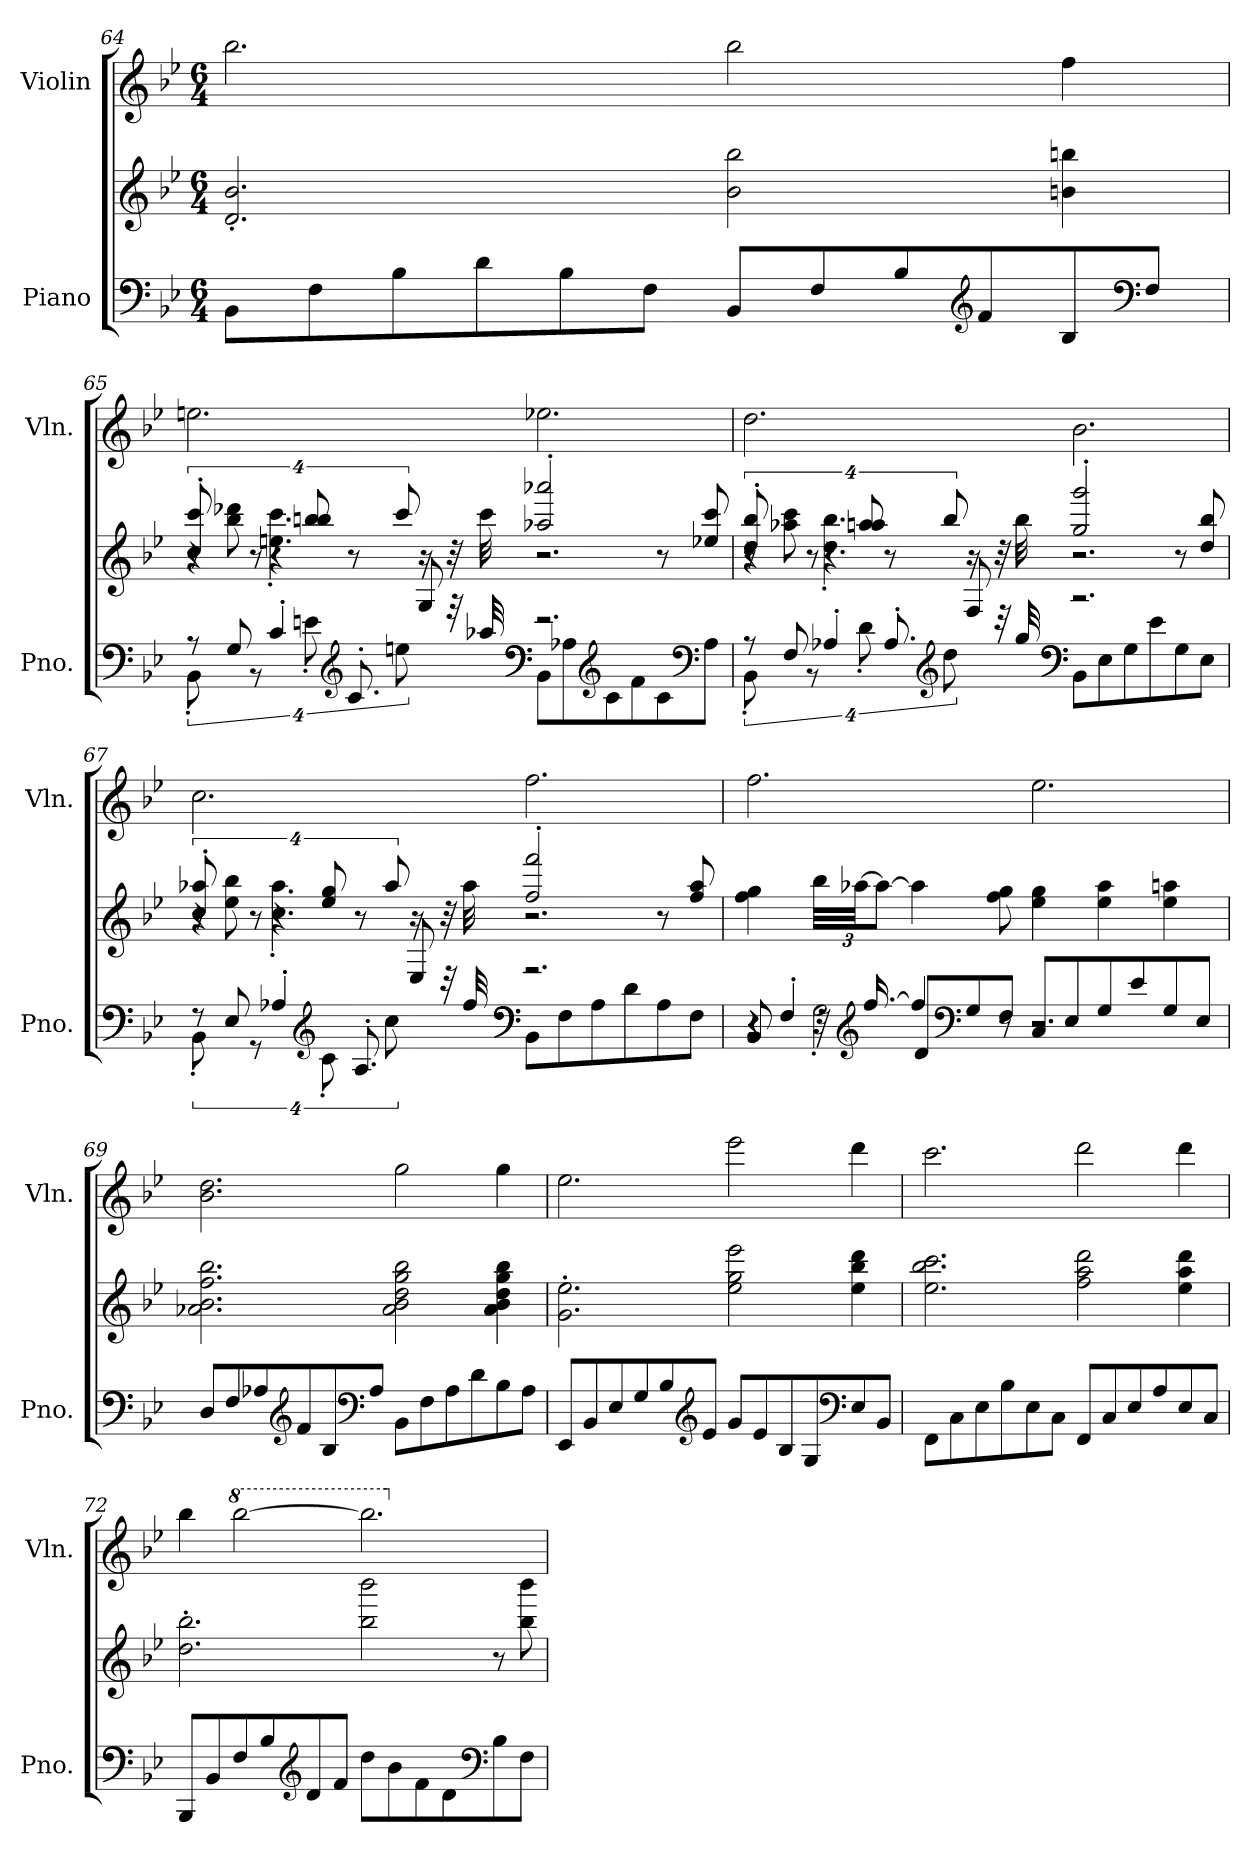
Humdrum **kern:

**kern	**kern	**kern
*part2	*part2	*part1
*staff3	*staff2	*staff1
*I"Piano	*	*I"Violin
*I'Pno.	*	*I'Vln.
*clefF4	*clefG2	*clefG2
*k[b-e-]	*k[b-e-]	*k[b-e-]
*M6/4	*M6/4	*M6/4
=64	=64	=64
8BB-\L	2.d/' 2.b-/'	2.bb-\
8F\	.	.
8B-\	.	.
8d\	.	.
8B-\	.	.
8F\J	.	.
*	*	*MM195
8BB-/L	2b-\ 2bb-\	2bb-\
8F/	.	.
8B-/	.	.
*clefG2	*	*
8f/	.	.
8B-/	4bn\ 4bbn\	4ff\
*clefF4	*	*
8F/J	.	.
!!LO:PB:g=z
=65	=65	=65
*^	*^	*
*	*	*	*^	*
8r	16%3BB-'\	16%3cc/' 16%3ccc/'	8r	4r	2.een\
8G/	.	.	8bb-\ 8ddd-X\	.	.
.	16%3r	16%3r	.	.	.
4c'/	.	.	4.een\' 4.ccc\'	4r	.
.	16%3en'\	16%3bb-/ 16%3bbn/	.	.	.
*clefG2	*	*	*	*	*
8.c'/	.	.	.	8r	.
.	16%3een\	16%3ccc/	.	.	.
.	.	.	16r	8G/	.
32r	.	.	32r	.	.
32aa-X/	.	.	32ccc\	.	.
*clefF4	*	*	*	*	*
2.r	8BB-\L	2aa-X/' 2aaa-X/'	2.r	2.r	2.ee-X\
.	8A-X\	.	.	.	.
*clefG2	*	*	*	*	*
.	8c\	.	.	.	.
.	8f\	.	.	.	.
.	8c\	8r	.	.	.
*clefF4	*	*	*	*	*
.	8A-\J	8ee-X/ 8ccc/	.	.	.
!!LO:LB:g=z
=66	=66	=66	=66	=66	=66
8r	16%3BB-'\	16%3dd/' 16%3bb-/'	8r	4r	2.dd\
8F/	.	.	8aa-X\ 8ccc\	.	.
.	16%3r	16%3r	.	.	.
4A-X'/	.	.	4.dd\' 4.bb-\'	4r	.
.	16%3d'\	16%3aa-/ 16%3aan/	.	.	.
8.A-'/	.	.	.	8r	.
*clefG2	*	*	*	*	*
.	16%3dd\	16%3bb-/	.	.	.
.	.	.	16r	8F/	.
32r	.	.	32r	.	.
32gg/	.	.	32bb-\	.	.
*clefF4	*	*	*	*	*
2.r	8BB-\L	2gg/' 2ggg/'	2.r	2.r	2.b-\
.	8E-\	.	.	.	.
.	8G\	.	.	.	.
.	8e-\	.	.	.	.
.	8G\	8r	.	.	.
.	8E-\J	8dd/ 8bb-/	.	.	.
!!LO:LB:g=z
=67	=67	=67	=67	=67	=67
8r	16%3BB-'\	16%3cc/' 16%3aa-X/'	8r	4r	2.cc\
8E-/	.	.	8ee-\ 8bb-\	.	.
.	16%3r	16%3r	.	.	.
4A-X'/	.	.	4.cc\' 4.aa-\'	4r	.
*clefG2	*	*	*	*	*
.	16%3c'\	16%3ee-/ 16%3gg/	.	.	.
8.A-'/	.	.	.	8r	.
.	16%3cc\	16%3aa-/	.	.	.
.	.	.	16r	8E-/	.
32r	.	.	32r	.	.
32ff/	.	.	32aa-\	.	.
*clefF4	*	*	*	*	*
2.r	8BB-\L	2ff/' 2fff/'	2.r	2.r	2.ff\
.	8F\	.	.	.	.
.	8A-\	.	.	.	.
.	8d\	.	.	.	.
.	8A-\	8r	.	.	.
.	8F\J	8ff/ 8aa-/	.	.	.
*	*	*v	*v	*v	*
=68	=68	=68	=68
*	*^	*	*
4r	4r	8BB-/	4ff\ 4gg\	2.ff\
.	.	4F'/	.	.
*	*	*	*Xbrackettup	*
32r	2G'\	.	48bb-\LLL	.
.	.	.	[48aa-X\JJ	.
*clefG2	*	*	*	*
[16.ff/	.	.	.	.
.	.	.	12aa-\J_	.
4ff/]	.	8d/L	4aa-\]	.
*clefF4	*	*	*	*
.	.	8G/	.	.
8r	.	8F/J	8ff\ 8gg\	.
2.r	2.r	8C/L	4ee-\ 4gg\	2.ee-\
.	.	8E-/	.	.
.	.	8G/	4ee-\ 4aa-\	.
.	.	8e-/	.	.
.	.	8G/	4ee-\ 4aan\	.
.	.	8E-/J	.	.
*v	*v	*v	*	*
!!LO:LB:g=z
=69	=69	=69
8D/L	2.a-X\ 2.b-\ 2.ff\ 2.bb-\	2.b-\ 2.dd\
8F/	.	.
8A-X/	.	.
*clefG2	*	*
8f/	.	.
8B-/	.	.
*clefF4	*	*
8A-/J	.	.
*	*	*MM210
8BB-\L	2a-\ 2b-\ 2dd\ 2gg\ 2bb-\	2gg\
8F\	.	.
8A-\	.	.
8d\	.	.
8B-\	4a-\ 4b-\ 4dd\ 4gg\ 4bb-\	4gg\
8A-\J	.	.
=70	=70	=70
8EE-/L	2.g\' 2.ee-\'	2.ee-\
8BB-/	.	.
8E-/	.	.
8G/	.	.
8B-/	.	.
*clefG2	*	*
8e-/J	.	.
8g/L	2ee-\ 2gg\ 2eee-\	2eee-\
8e-/	.	.
8B-/	.	.
8G/	.	.
*clefF4	*	*
8E-/	4ee-\ 4bb-\ 4ddd\	4ddd\
8BB-/J	.	.
!!LO:PB:g=z
=71	=71	=71
8FF\L	2.ee-\ 2.bb-\ 2.ccc\	2.ccc\
8C\	.	.
8E-\	.	.
8B-\	.	.
8E-\	.	.
8C\J	.	.
8FF/L	2ff\ 2aa\ 2ddd\	2ddd\
8C/	.	.
8E-/	.	.
8A/	.	.
8E-/	4ee-\ 4aa\ 4ddd\	4ddd\
8C/J	.	.
=72	=72	=72
8BBB-/L	2.dd\' 2.bb-\'	4bb-\
8BB-/	.	.
*	*	*8va
8F/	.	[2bbb-\
8B-/	.	.
*clefG2	*	*
8d/	.	.
8f/J	.	.
8dd\L	2bb-\ 2bbb-\	2.bbb-\]
8b-\	.	.
8f\	.	.
8d\	.	.
*clefF4	*	*
8B-\	8r	.
8F\J	8bb-\ 8bbb-\	.
*	*	*X8va
=	=	=
*-	*-	*-
